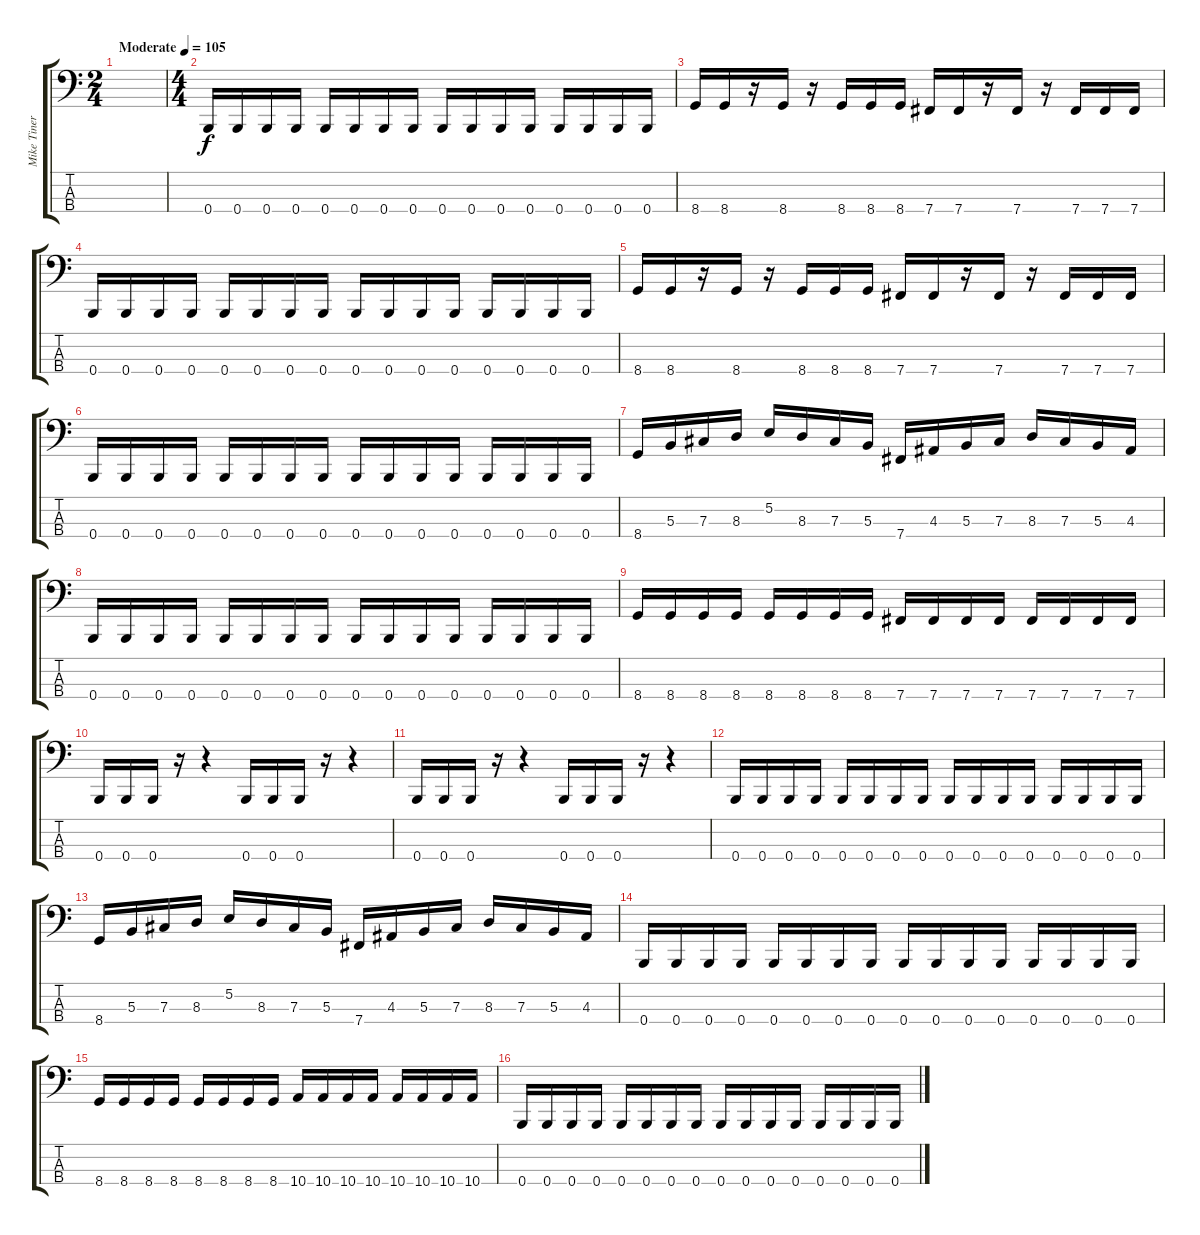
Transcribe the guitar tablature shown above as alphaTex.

\track ("Mike Tiner (Bass)" "Mike Tiner") {instrument electricbasspick}
\staff {score tabs}
\tuning (E2 B1 Gb1 B0) {hide}
\ts (2 4)
\tempo (105 "Moderate")
\clef f4
\ks c
|
\ts (4 4)
0.4.16 0.4.16 0.4.16 0.4.16 0.4.16 0.4.16 0.4.16 0.4.16 0.4.16 0.4.16 0.4.16 0.4.16 0.4.16 0.4.16 0.4.16 0.4.16 |
8.4.16 8.4.16 r.16 8.4.16 r.16 8.4.16 8.4.16 8.4.16 7.4.16 7.4.16 r.16 7.4.16 r.16 7.4.16 7.4.16 7.4.16 |
0.4.16 0.4.16 0.4.16 0.4.16 0.4.16 0.4.16 0.4.16 0.4.16 0.4.16 0.4.16 0.4.16 0.4.16 0.4.16 0.4.16 0.4.16 0.4.16 |
8.4.16 8.4.16 r.16 8.4.16 r.16 8.4.16 8.4.16 8.4.16 7.4.16 7.4.16 r.16 7.4.16 r.16 7.4.16 7.4.16 7.4.16 |
0.4.16 0.4.16 0.4.16 0.4.16 0.4.16 0.4.16 0.4.16 0.4.16 0.4.16 0.4.16 0.4.16 0.4.16 0.4.16 0.4.16 0.4.16 0.4.16 |
8.4.16 5.3.16 7.3.16 8.3.16 5.2.16 8.3.16 7.3.16 5.3.16 7.4.16 4.3.16 5.3.16 7.3.16 8.3.16 7.3.16 5.3.16 4.3.16 |
0.4.16 0.4.16 0.4.16 0.4.16 0.4.16 0.4.16 0.4.16 0.4.16 0.4.16 0.4.16 0.4.16 0.4.16 0.4.16 0.4.16 0.4.16 0.4.16 |
8.4.16 8.4.16 8.4.16 8.4.16 8.4.16 8.4.16 8.4.16 8.4.16 7.4.16 7.4.16 7.4.16 7.4.16 7.4.16 7.4.16 7.4.16 7.4.16 |
0.4.16 0.4.16 0.4.16 r.16 r.4 0.4.16 0.4.16 0.4.16 r.16 r.4 |
0.4.16 0.4.16 0.4.16 r.16 r.4 0.4.16 0.4.16 0.4.16 r.16 r.4 |
0.4.16 0.4.16 0.4.16 0.4.16 0.4.16 0.4.16 0.4.16 0.4.16 0.4.16 0.4.16 0.4.16 0.4.16 0.4.16 0.4.16 0.4.16 0.4.16 |
8.4.16 5.3.16 7.3.16 8.3.16 5.2.16 8.3.16 7.3.16 5.3.16 7.4.16 4.3.16 5.3.16 7.3.16 8.3.16 7.3.16 5.3.16 4.3.16 |
0.4.16 0.4.16 0.4.16 0.4.16 0.4.16 0.4.16 0.4.16 0.4.16 0.4.16 0.4.16 0.4.16 0.4.16 0.4.16 0.4.16 0.4.16 0.4.16 |
8.4.16 8.4.16 8.4.16 8.4.16 8.4.16 8.4.16 8.4.16 8.4.16 10.4.16 10.4.16 10.4.16 10.4.16 10.4.16 10.4.16 10.4.16 10.4.16 |
0.4.16 0.4.16 0.4.16 0.4.16 0.4.16 0.4.16 0.4.16 0.4.16 0.4.16 0.4.16 0.4.16 0.4.16 0.4.16 0.4.16 0.4.16 0.4.16
